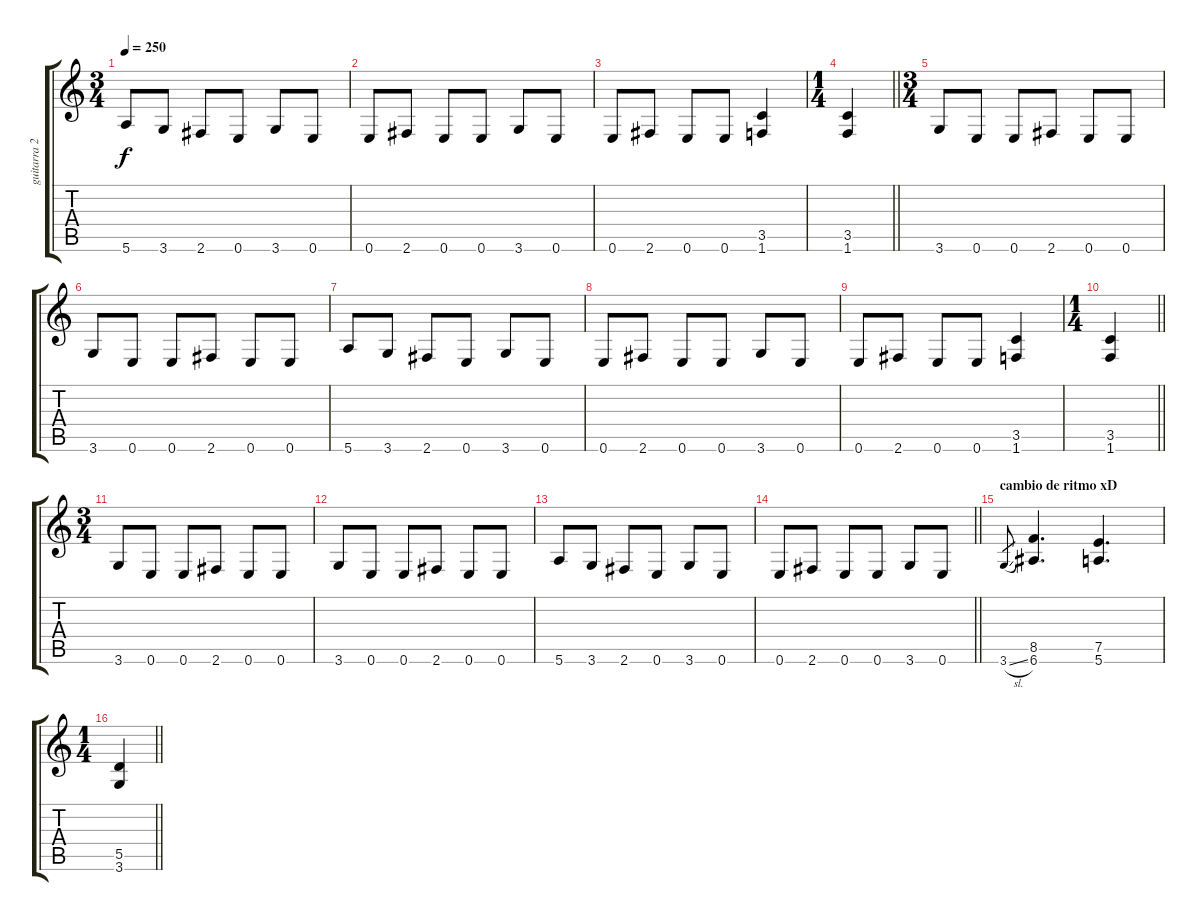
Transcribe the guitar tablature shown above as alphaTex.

\track ("guitarra 2" "guitarra 2") {instrument overdrivenguitar}
\staff {score tabs}
\tuning (E4 B3 G3 D3 A2 E2) {hide}
\ts (3 4)
\tempo 250
\clef g2
\ks c
5.6.8{dy f} 3.6.8 2.6.8 0.6.8 3.6.8 0.6.8 |
0.6.8 2.6.8 0.6.8 0.6.8 3.6.8 0.6.8 |
0.6.8 2.6.8 0.6.8 0.6.8 (3.5 1.6).4 |
\ts (1 4)
\barLineRight lightlight
(3.5 1.6).4 |
\ts (3 4)
3.6.8 0.6.8 0.6.8 2.6.8 0.6.8 0.6.8 |
3.6.8 0.6.8 0.6.8 2.6.8 0.6.8 0.6.8 |
5.6.8 3.6.8 2.6.8 0.6.8 3.6.8 0.6.8 |
0.6.8 2.6.8 0.6.8 0.6.8 3.6.8 0.6.8 |
0.6.8 2.6.8 0.6.8 0.6.8 (3.5 1.6).4 |
\ts (1 4)
\barLineRight lightlight
(3.5 1.6).4 |
\ts (3 4)
3.6.8 0.6.8 0.6.8 2.6.8 0.6.8 0.6.8 |
3.6.8 0.6.8 0.6.8 2.6.8 0.6.8 0.6.8 |
5.6.8 3.6.8 2.6.8 0.6.8 3.6.8 0.6.8 |
\barLineRight lightlight
0.6.8 2.6.8 0.6.8 0.6.8 3.6.8 0.6.8 |
\section ("" "cambio de ritmo xD")
3.6{sl}.8{gr} (8.5 6.6).4{d} (7.5 5.6).4{d} |
\ts (1 4)
\barLineRight lightlight
(5.5 3.6).4
